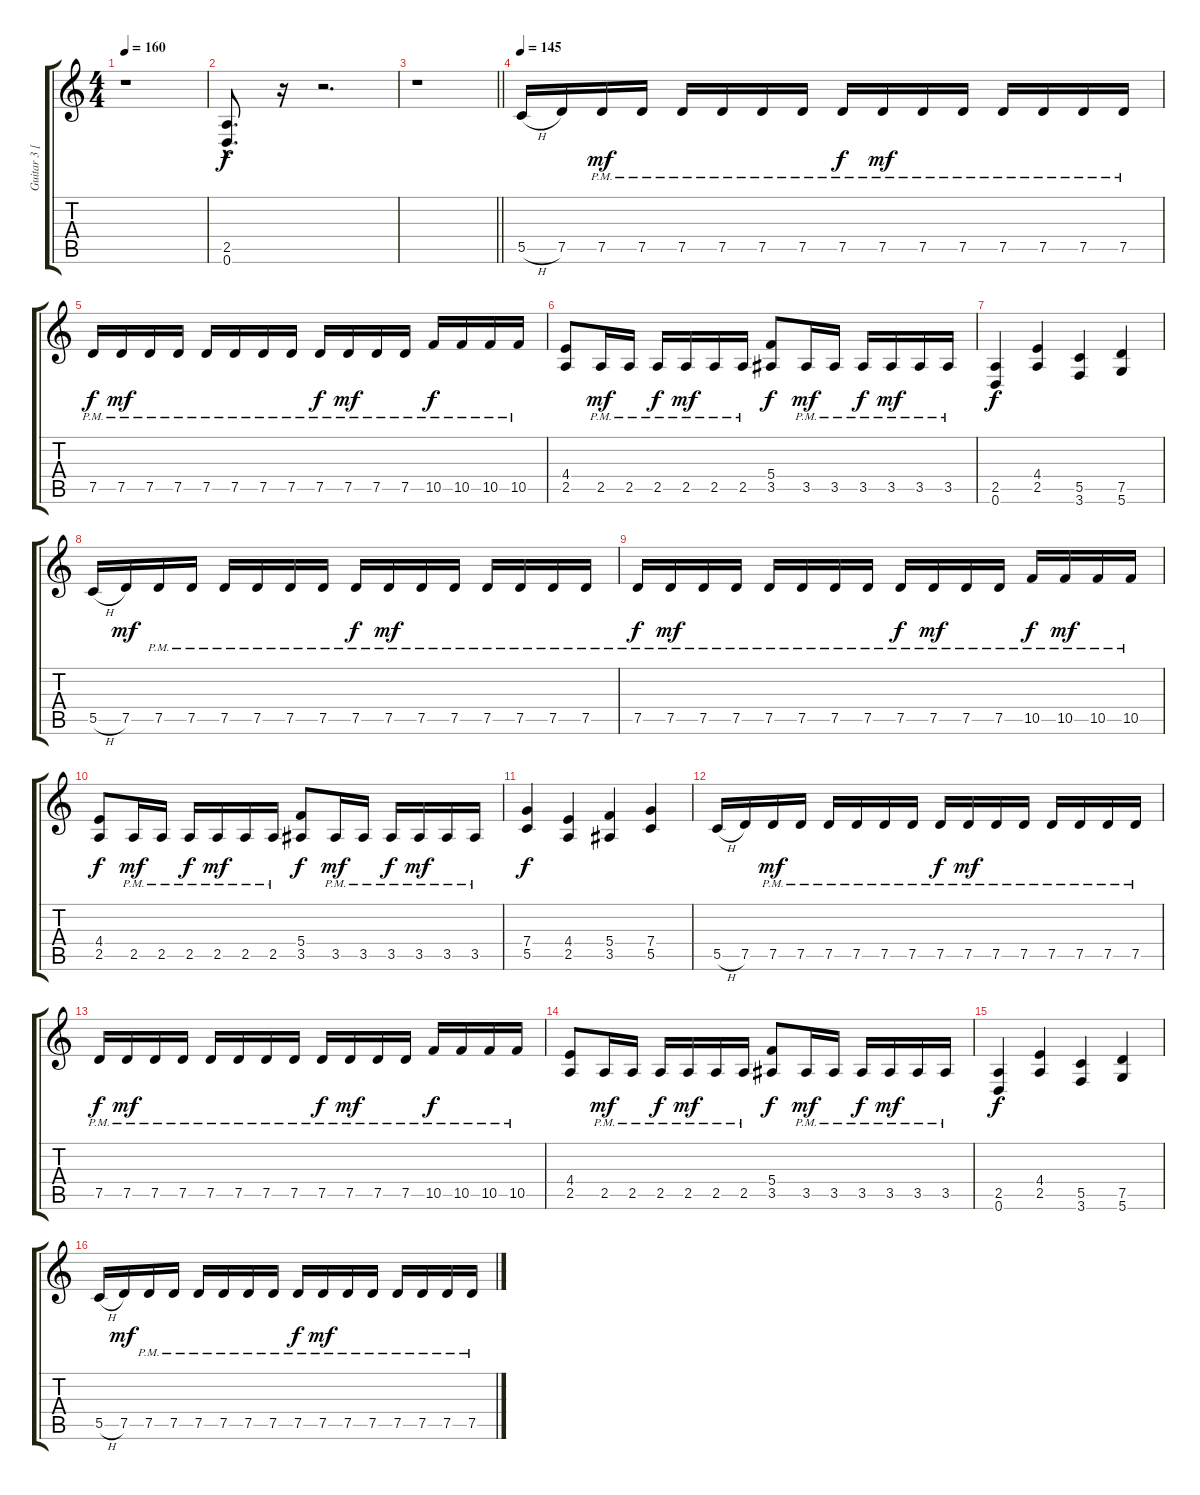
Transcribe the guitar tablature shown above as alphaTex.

\track ("Guitar 3 [Rhythm]" "Guitar 3 [") {instrument overdrivenguitar}
\staff {score tabs}
\tuning (D4 A3 F3 C3 G2 D2) {hide}
\ts (4 4)
\tempo 160
\clef g2
\ks c
r.1{dy f instrument overdrivenguitar} |
(2.5{hac} 0.6{hac}).8{d} r.16 r.2{d} |
\barLineRight lightlight
r.1 |
\tempo 145
5.5{h}.16 7.5.16 7.5{pm}.16{dy mf} 7.5{pm}.16 7.5{pm}.16 7.5{pm}.16 7.5{pm}.16 7.5{pm}.16 7.5{pm}.16{dy f} 7.5{pm}.16{dy mf} 7.5{pm}.16 7.5{pm}.16 7.5{pm}.16 7.5{pm}.16 7.5{pm}.16 7.5{pm}.16 |
7.5{pm}.16{dy f} 7.5{pm}.16{dy mf} 7.5{pm}.16 7.5{pm}.16 7.5{pm}.16 7.5{pm}.16 7.5{pm}.16 7.5{pm}.16 7.5{pm}.16{dy f} 7.5{pm}.16{dy mf} 7.5{pm}.16 7.5{pm}.16 10.5{pm}.16{dy f} 10.5{pm}.16 10.5{pm}.16 10.5{pm}.16 |
(4.4 2.5).8 2.5{pm}.16{dy mf} 2.5{pm}.16 2.5{pm}.16{dy f} 2.5{pm}.16{dy mf} 2.5{pm}.16 2.5{pm}.16 (5.4 3.5).8{dy f} 3.5{pm}.16{dy mf} 3.5{pm}.16 3.5{pm}.16{dy f} 3.5{pm}.16{dy mf} 3.5{pm}.16 3.5{pm}.16 |
(2.5 0.6).4{dy f} (4.4 2.5).4 (5.5 3.6).4 (7.5 5.6).4 |
5.5{h}.16 7.5.16{dy mf} 7.5{pm}.16 7.5{pm}.16 7.5{pm}.16 7.5{pm}.16 7.5{pm}.16 7.5{pm}.16 7.5{pm}.16{dy f} 7.5{pm}.16{dy mf} 7.5{pm}.16 7.5{pm}.16 7.5{pm}.16 7.5{pm}.16 7.5{pm}.16 7.5{pm}.16 |
7.5{pm}.16{dy f} 7.5{pm}.16{dy mf} 7.5{pm}.16 7.5{pm}.16 7.5{pm}.16 7.5{pm}.16 7.5{pm}.16 7.5{pm}.16 7.5{pm}.16{dy f} 7.5{pm}.16{dy mf} 7.5{pm}.16 7.5{pm}.16 10.5{pm}.16{dy f} 10.5{pm}.16{dy mf} 10.5{pm}.16 10.5{pm}.16 |
(4.4 2.5).8{dy f} 2.5{pm}.16{dy mf} 2.5{pm}.16 2.5{pm}.16{dy f} 2.5{pm}.16{dy mf} 2.5{pm}.16 2.5{pm}.16 (5.4 3.5).8{dy f} 3.5{pm}.16{dy mf} 3.5{pm}.16 3.5{pm}.16{dy f} 3.5{pm}.16{dy mf} 3.5{pm}.16 3.5{pm}.16 |
(7.4 5.5).4{dy f} (4.4 2.5).4 (5.4 3.5).4 (7.4 5.5).4 |
5.5{h}.16 7.5.16 7.5{pm}.16{dy mf} 7.5{pm}.16 7.5{pm}.16 7.5{pm}.16 7.5{pm}.16 7.5{pm}.16 7.5{pm}.16{dy f} 7.5{pm}.16{dy mf} 7.5{pm}.16 7.5{pm}.16 7.5{pm}.16 7.5{pm}.16 7.5{pm}.16 7.5{pm}.16 |
7.5{pm}.16{dy f} 7.5{pm}.16{dy mf} 7.5{pm}.16 7.5{pm}.16 7.5{pm}.16 7.5{pm}.16 7.5{pm}.16 7.5{pm}.16 7.5{pm}.16{dy f} 7.5{pm}.16{dy mf} 7.5{pm}.16 7.5{pm}.16 10.5{pm}.16{dy f} 10.5{pm}.16 10.5{pm}.16 10.5{pm}.16 |
(4.4 2.5).8 2.5{pm}.16{dy mf} 2.5{pm}.16 2.5{pm}.16{dy f} 2.5{pm}.16{dy mf} 2.5{pm}.16 2.5{pm}.16 (5.4 3.5).8{dy f} 3.5{pm}.16{dy mf} 3.5{pm}.16 3.5{pm}.16{dy f} 3.5{pm}.16{dy mf} 3.5{pm}.16 3.5{pm}.16 |
(2.5 0.6).4{dy f} (4.4 2.5).4 (5.5 3.6).4 (7.5 5.6).4 |
5.5{h}.16 7.5.16{dy mf} 7.5{pm}.16 7.5{pm}.16 7.5{pm}.16 7.5{pm}.16 7.5{pm}.16 7.5{pm}.16 7.5{pm}.16{dy f} 7.5{pm}.16{dy mf} 7.5{pm}.16 7.5{pm}.16 7.5{pm}.16 7.5{pm}.16 7.5{pm}.16 7.5{pm}.16
